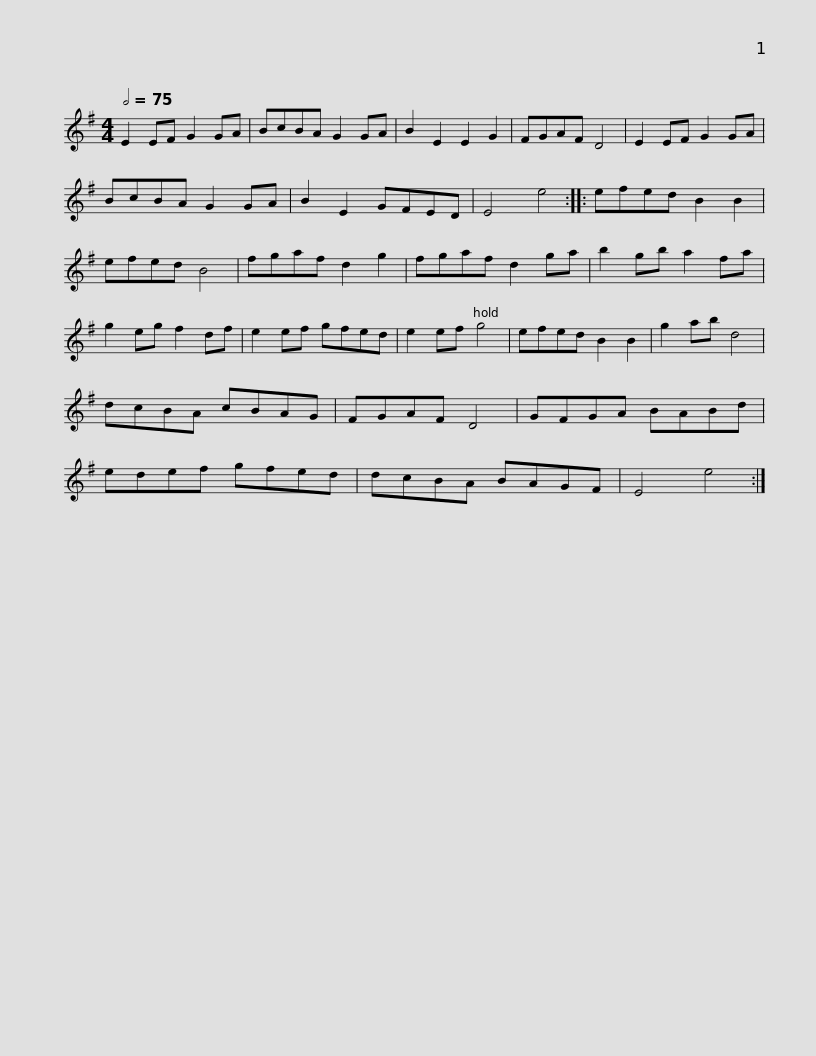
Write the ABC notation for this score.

X:1
L:1/8
Q:1/2=75
M:4/4
I:linebreak $
K:Emin
V:1 treble
V:1
 E2 EF G2 GA | BcBA G2 GA | B2 E2 E2 G2 | FGAF D4 | E2 EF G2 GA | %5
 BcBA G2 GA | B2 E2 GFED |$ E4 e4 :: efed B2 B2 | efed B4 | %10
 fgaf d2 g2 | fgaf d2 ga | b2 gb a2 fa | g2 eg f2 df |$ e2 ef gfed | %15
 e2 ef g4 | efed B2 B2 | g2 ab d4 | dcBA cBAG | FGAF D4 | %20
 GFGA BABd |$ edef gfed | dcBA BAGF | E4 e4 :| %24
